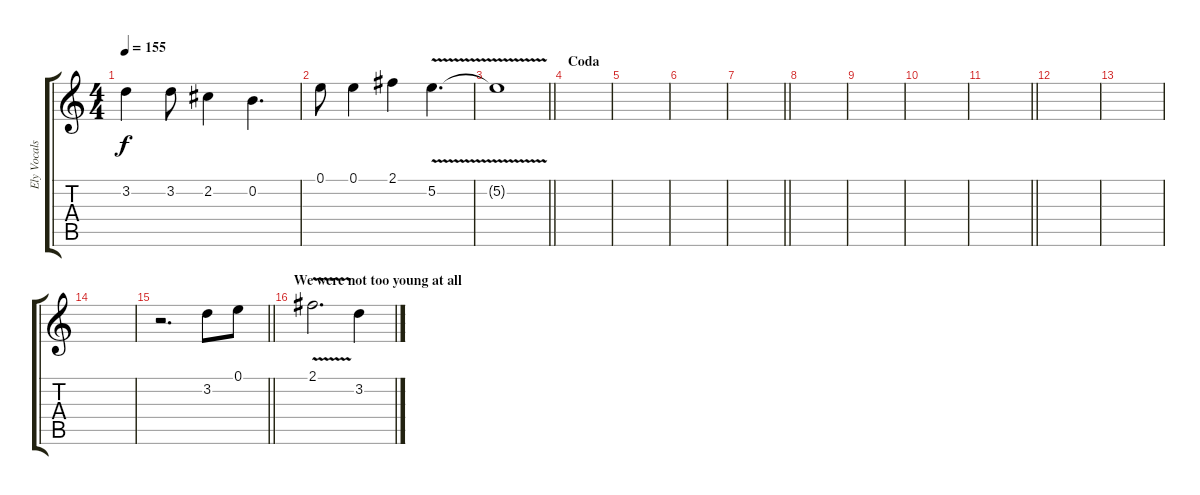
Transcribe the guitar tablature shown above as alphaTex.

\track ("Ely Vocals" "Ely Vocals") {instrument acousticguitarsteel}
\staff {score tabs}
\tuning (E4 B3 G3 D3 A2 E2) {hide}
\ts (4 4)
\tempo 155
\clef g2
\ks c
3.2.4{dy f} 3.2.8 2.2.4 0.2.4{d} |
0.1.8 0.1.4 2.1.4 5.2{v}.4{d} |
\barLineRight lightlight
5.2{t}.1 |
\section ("" "Coda")
|
|
|
\barLineRight lightlight
|
|
|
|
\barLineRight lightlight
|
|
|
|
\barLineRight lightlight
r.2{d} 3.2.8 0.1.8 |
\section ("" "We were not too young at all")
2.1{v}.2{d} 3.2.4
